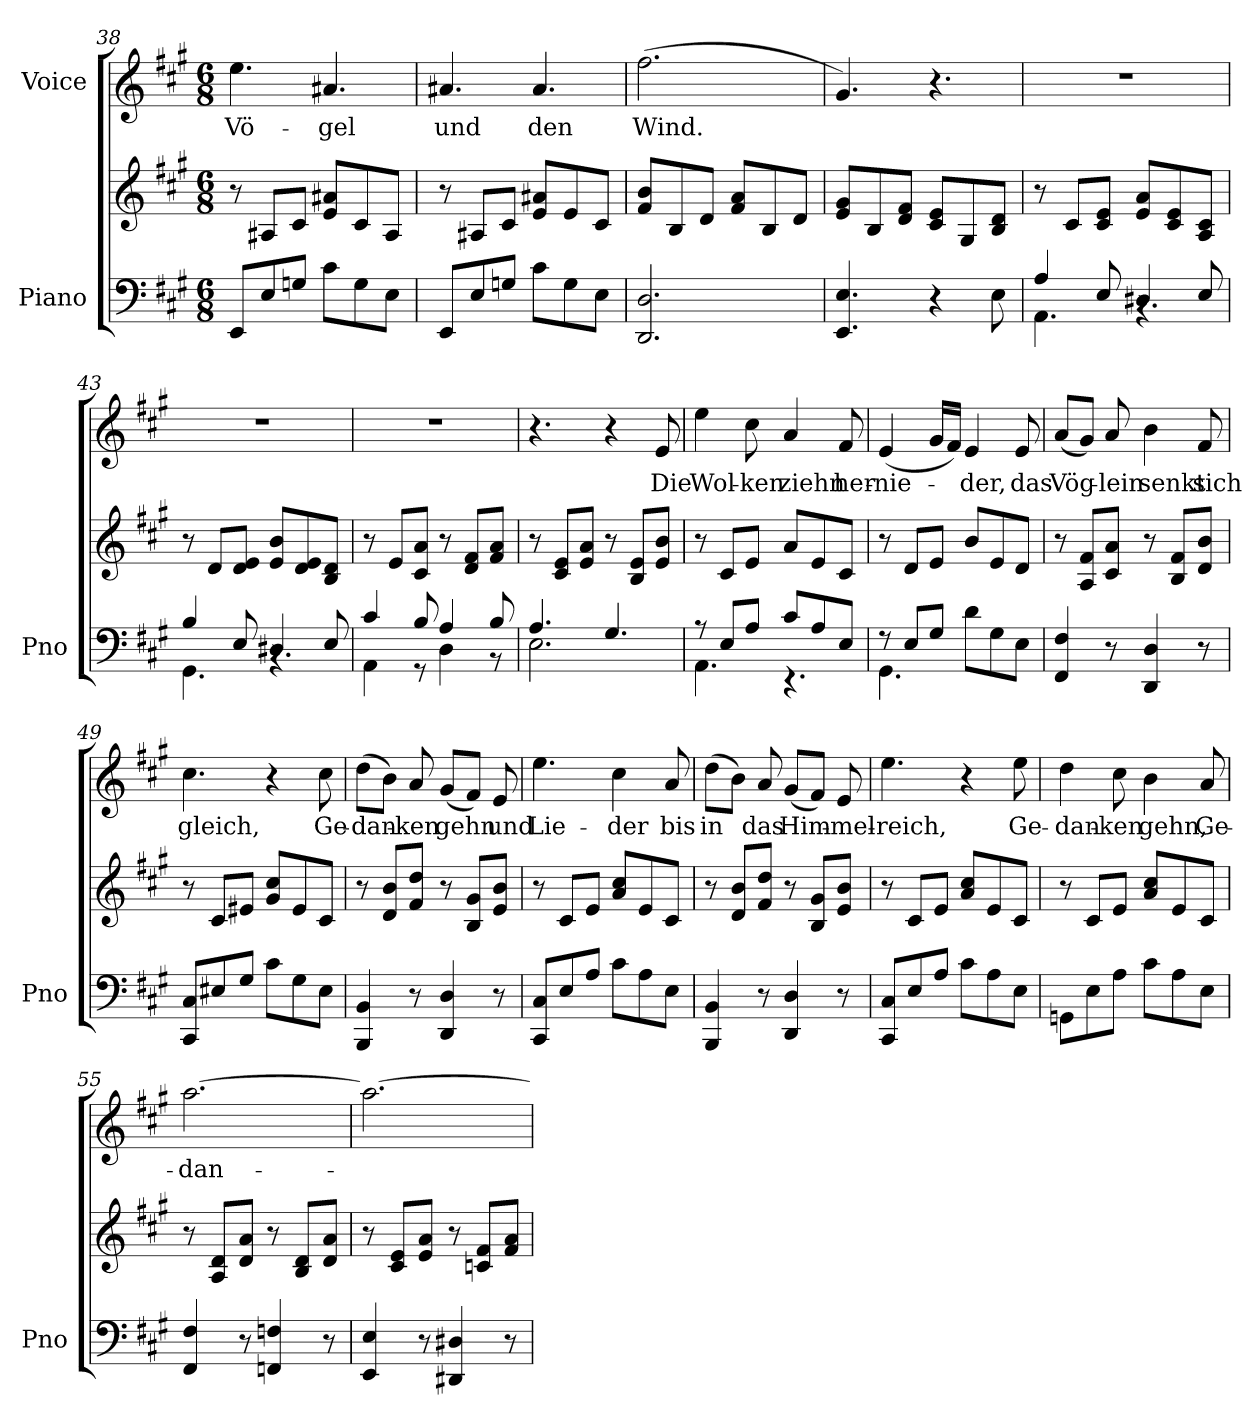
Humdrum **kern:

**kern	**kern	**kern	**text
*part2	*part2	*part1	*part1
*staff3	*staff2	*staff1	*staff1
*I"Piano	*	*I"Voice	*
*I'Pno	*	*	*
*clefF4	*clefG2	*clefG2	*
*k[f#c#g#]	*k[f#c#g#]	*k[f#c#g#]	*
*M6/8	*M6/8	*M6/8	*
=38	=38	=38	=38
!	!	!	!LO:LY:b
8EE/L	8r	4.ee\	Vö-
8E/	8A#X/L	.	.
8Gn/J	8c#/J	.	.
!	!	!	!LO:LY:b
8c#\L	8e/ 8a#X/L	4.a#X/	-gel
8G\	8c#/	.	.
8E\J	8A#/J	.	.
=39	=39	=39	=39
!	!	!	!LO:LY:b
8EE/L	8r	4.a#X/	und
8E/	8A#X/L	.	.
8Gn/J	8c#/J	.	.
!	!	!	!LO:LY:b
8c#\L	8e/ 8a#X/L	4.a#/	den
8G\	8e/	.	.
8E\J	8c#/J	.	.
=40	=40	=40	=40
!	!	!	!LO:LY:b
2.DD/ 2.D/	8f#/ 8b/L	(>2.ff#\	Wind.
.	8B/	.	.
.	8d/J	.	.
.	8f#/ 8a/L	.	.
.	8B/	.	.
.	8d/J	.	.
=41	=41	=41	=41
4.EE/ 4.E/	8e/ 8g#/L	4.g#/)	.
.	8B/	.	.
.	8d/ 8f#/J	.	.
4r	8c#/ 8e/L	4.r	.
.	8G#/	.	.
8E\	8B/ 8d/J	.	.
!!LO:LB:g=z
=42	=42	=42	=42
*^	*	*	*
4A/	4.AA\	8r	2.r	.
.	.	8c#/L	.	.
8E/	.	8c#/ 8e/J	.	.
4D#X/	4.rBB	8e/ 8a/L	.	.
.	.	8c#/ 8e/	.	.
8E/	.	8A/ 8c#/J	.	.
=43	=43	=43	=43	=43
4B/	4.GG#\	8r	2.r	.
.	.	8d/L	.	.
8E/	.	8d/ 8e/J	.	.
4D#X/	4.rBB	8e/ 8b/L	.	.
.	.	8d/ 8e/	.	.
8E/	.	8B/ 8d/J	.	.
=44	=44	=44	=44	=44
4c#/	4AA\	8r	2.r	.
.	.	8e/L	.	.
8B/	8r	8c#/ 8a/J	.	.
4A/	4D\	8r	.	.
.	.	8d/ 8f#/L	.	.
8B/	8r	8f#/ 8a/J	.	.
=45	=45	=45	=45	=45
4.A/	2.E\	8r	4.r	.
.	.	8c#/ 8e/L	.	.
.	.	8e/ 8a/J	.	.
4.G#/	.	8r	4r	.
.	.	8B/ 8e/L	.	.
!	!	!	!	!LO:LY:b
.	.	8e/ 8b/J	8e/	Die
=46	=46	=46	=46	=46
!	!	!	!	!LO:LY:b
8r	4.AA\	8r	4ee\	Wol-
8E/L	.	8c#/L	.	.
!	!	!	!	!LO:LY:b
8A/J	.	8e/J	8cc#\	-ken
!	!	!	!	!LO:LY:b
8c#/L	4.r	8a/L	4a/	ziehn
8A/	.	8e/	.	.
!	!	!	!	!LO:LY:b
8E/J	.	8c#/J	8f#/	her-
=47	=47	=47	=47	=47
!	!	!	!	!LO:LY:b
8r	4.GG#\	8r	(<4e/	-nie-
8E/L	.	8d/L	.	.
8G#/J	.	8e/J	16g#/LL	.
.	.	.	16f#/JJ)	.
!	!	!	!	!LO:LY:b
8d\L	4.ryy	8b/L	4e/	-der,
8G#\	.	8e/	.	.
!	!	!	!	!LO:LY:b
8E\J	.	8d/J	8e/	das
*v	*v	*	*	*
=48	=48	=48	=48
!	!	!	!LO:LY:b
4FF#/ 4F#/	8r	(<8a/L	Vög-
.	8A/ 8f#/L	8g#/J)	.
!	!	!	!LO:LY:b
8r	8c#/ 8a/J	8a/	-lein
!	!	!	!LO:LY:b
4DD/ 4D/	8r	4b\	senkt
.	8B/ 8f#/L	.	.
!	!	!	!LO:LY:b
8r	8d/ 8b/J	8f#/	sich
!!LO:LB:g=z
=49	=49	=49	=49
!	!	!	!LO:LY:b
8CC#/ 8C#/L	8r	4.cc#\	gleich,
8E#X/	8c#/L	.	.
8G#/J	8e#X/J	.	.
8c#\L	8g#/ 8cc#/L	4r	.
8G#\	8e#/	.	.
!	!	!	!LO:LY:b
8E#\J	8c#/J	8cc#\	Ge-
=50	=50	=50	=50
!	!	!	!LO:LY:b
4BBB/ 4BB/	8r	(>8dd\L	dan-
.	8d/ 8b/L	8b\J)	.
!	!	!	!LO:LY:b
8r	8f#/ 8dd/J	8a/	-ken
!	!	!	!LO:LY:b
4DD/ 4D/	8r	(<8g#/L	gehn
.	8B/ 8g#/L	8f#/J)	.
!	!	!	!LO:LY:b
8r	8e/ 8b/J	8e/	und
=51	=51	=51	=51
!	!	!	!LO:LY:b
8CC#/ 8C#/L	8r	4.ee\	Lie-
8E/	8c#/L	.	.
8A/J	8e/J	.	.
!	!	!	!LO:LY:b
8c#\L	8a/ 8cc#/L	4cc#\	-der
8A\	8e/	.	.
!	!	!	!LO:LY:b
8E\J	8c#/J	8a/	bis
=52	=52	=52	=52
!	!	!	!LO:LY:b
4BBB/ 4BB/	8r	(>8dd\L	in
.	8d/ 8b/L	8b\J)	.
!	!	!	!LO:LY:b
8r	8f#/ 8dd/J	8a/	das
!	!	!	!LO:LY:b
4DD/ 4D/	8r	(<8g#/L	Him-
.	8B/ 8g#/L	8f#/J)	.
!	!	!	!LO:LY:b
8r	8e/ 8b/J	8e/	-mel-
=53	=53	=53	=53
!	!	!	!LO:LY:b
8CC#/ 8C#/L	8r	4.ee\	-reich,
8E/	8c#/L	.	.
8A/J	8e/J	.	.
8c#\L	8a/ 8cc#/L	4r	.
8A\	8e/	.	.
!	!	!	!LO:LY:b
8E\J	8c#/J	8ee\	Ge-
=54	=54	=54	=54
!	!	!	!LO:LY:b
8GGn\L	8r	4dd\	-dan-
8E\	8c#/L	.	.
!	!	!	!LO:LY:b
8A\J	8e/J	8cc#\	-ken
!	!	!	!LO:LY:b
8c#\L	8a/ 8cc#/L	4b\	gehn,
8A\	8e/	.	.
!	!	!	!LO:LY:b
8E\J	8c#/J	8a/	Ge-
=55	=55	=55	=55
!	!	!	!LO:LY:b
4FF#/ 4F#/	8r	[2.aa\	-dan-
.	8A/ 8d/L	.	.
8r	8d/ 8a/J	.	.
4FFn/ 4Fn/	8r	.	.
.	8B/ 8d/L	.	.
8r	8d/ 8a/J	.	.
!!LO:LB:g=z
=56	=56	=56	=56
4EE/ 4E/	8r	2.aa\_	.
.	8c#/ 8e/L	.	.
8r	8e/ 8a/J	.	.
4DD#X/ 4D#X/	8r	.	.
.	8cn/ 8f#/L	.	.
8r	8f#/ 8a/J	.	.
=	=	=	=
*-	*-	*-	*-
